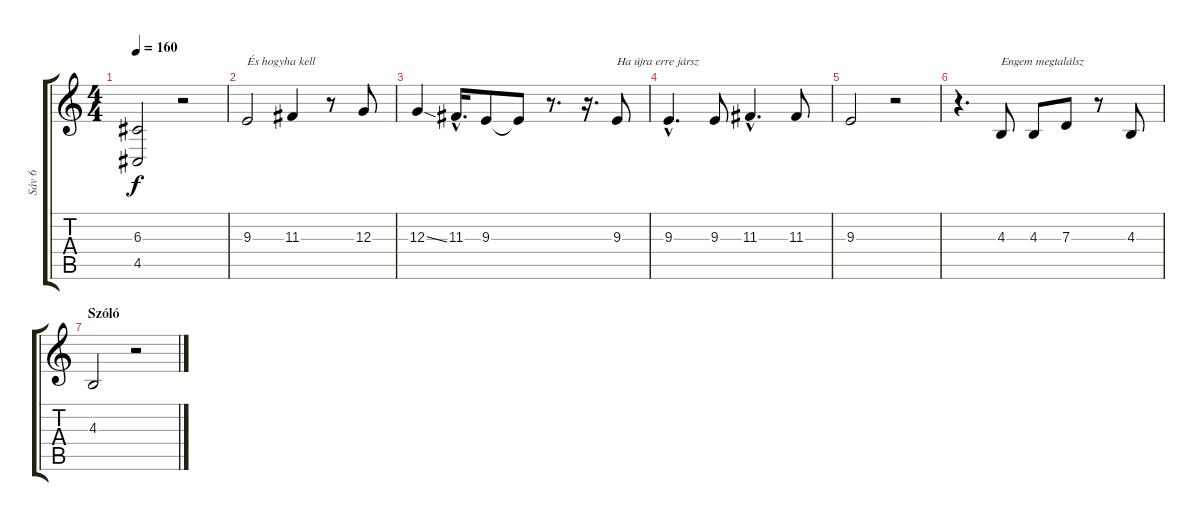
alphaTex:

\track ("Sáv 6" "Sáv 6") {instrument lead6voice}
\staff {score tabs}
\tuning (E4 B3 G3 D3 A2 E2) {hide}
\ts (4 4)
\tempo 160
\clef g2
\ks c
(6.3 4.5).2{dy f} r.2 |
9.3.2{txt "És hogyha kell"} 11.3.4 r.8 12.3.8 |
12.3{ss}.4 11.3{hac}.16{d} 9.3.8 9.3{t}.8 r.8{d} r.16{d} 9.3.8{txt "Ha újra erre jársz"} |
9.3{hac}.4{d} 9.3.8 11.3{hac}.4{d} 11.3.8 |
9.3.2 r.2 |
r.4{d} 4.3.8{txt "Engem megtalálsz"} 4.3.8 7.3.8 r.8 4.3.8 |
\section ("" "Szóló")
4.3.2 r.2
